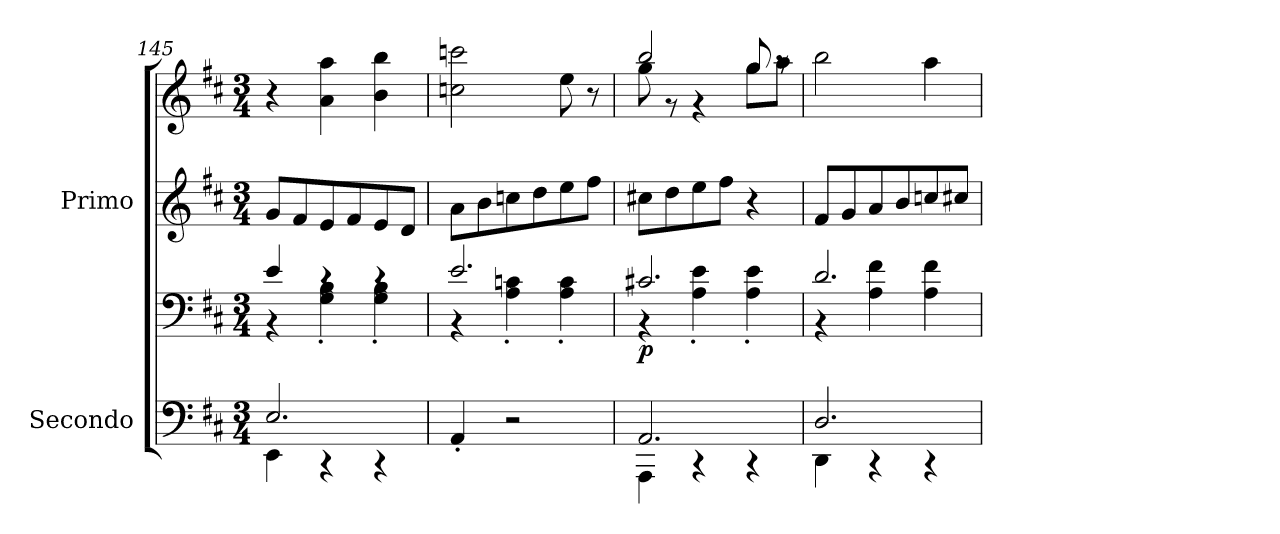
**kern	**kern	**dynam	**kern	**kern
*part2	*part2	*part2	*part1	*part1
*staff4	*staff3	*staff3/4	*staff2	*staff1
*I"Secondo	*	*	*I"Primo	*
*I'Sec.	*	*	*I'Pri.	*
*clefF4	*clefF4	*	*clefG2	*clefG2
*k[f#c#]	*k[f#c#]	*	*k[f#c#]	*k[f#c#]
*M3/4	*M3/4	*	*M3/4	*M3/4
=145	=145	=145	=145	=145
*^	*^	*	*	*
2.E/	4EE\	4e/	4r	.	8g/L	4r
.	.	.	.	.	8f#/	.
.	4r	4rc	4G\' 4B\'	.	8e/	4a\ 4aa\
.	.	.	.	.	8f#/	.
.	4r	4rc	4G\' 4B\'	.	8e/	4b\ 4bb\
.	.	.	.	.	8d/J	.
*v	*v	*	*	*	*	*
=146	=146	=146	=146	=146	=146
4AA'/	2.e/	4r	.	8a\L	2ccn\ 2cccn\
.	.	.	.	8b\	.
2r	.	4A\' 4cn\'	.	8ccn\	.
.	.	.	.	8dd\	.
.	.	4A\' 4c\'	.	8ee\	8ee\
.	.	.	.	8ff#\J	8r
!!LO:PB:g=z
=147	=147	=147	=147	=147	=147
*^	*	*	*	*	*^
!	!	!	!	!LO:DY:b	!	!	!
2.AA/	4AAA\	2.c#X/	4r	p	8cc#X\L	2bb/	8gg\
.	.	.	.	.	8dd\	.	8r
.	4r	.	4A\' 4e\'	.	8ee\	.	4r
.	.	.	.	.	8ff#\J	.	.
.	4r	.	4A\' 4e\'	.	4r	8gg/	8gg\L
.	.	.	.	.	.	8raa	8aa\J
*	*	*	*	*	*	*v	*v
=148	=148	=148	=148	=148	=148	=148
2.D/	4DD\	2.d/	4r	.	8f#/L	2bb\
.	.	.	.	.	8g/	.
.	4r	.	4A\ 4f#\	.	8a/	.
.	.	.	.	.	8b/	.
.	4r	.	4A\ 4f#\	.	8ccn/	4aa\
.	.	.	.	.	8cc#X/J	.
*v	*v	*	*	*	*	*
*	*v	*v	*	*	*
=	=	=	=	=
*-	*-	*-	*-	*-
